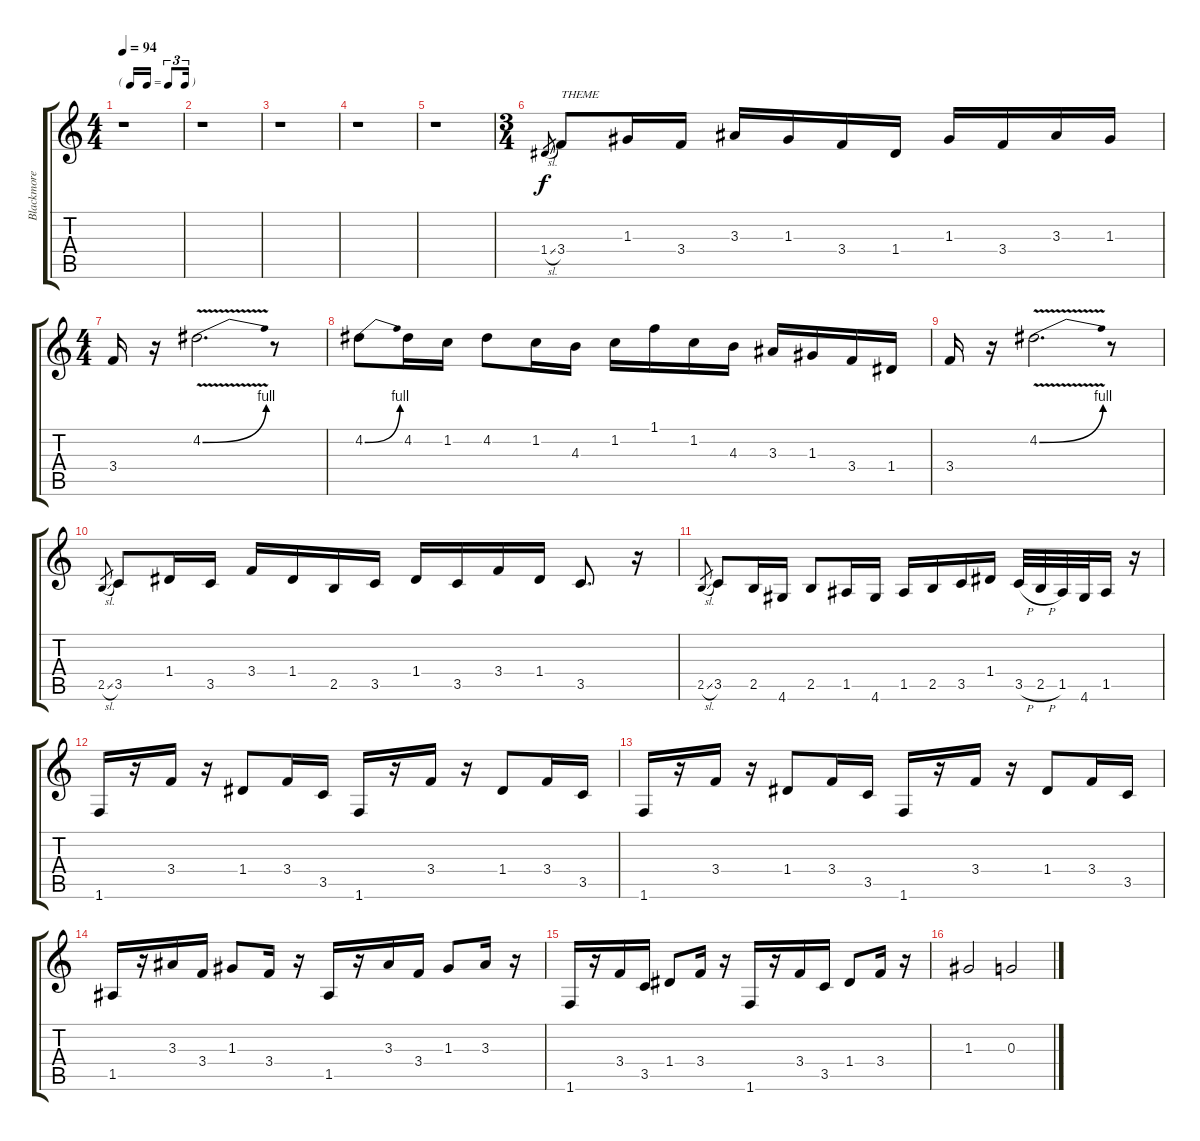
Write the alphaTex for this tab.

\track ("Blackmore Rythm" "Blackmore ") {instrument overdrivenguitar}
\staff {score tabs}
\tuning (E4 B3 G3 D3 A2 E2) {hide}
\ts (4 4)
\tf triplet16th
\tempo 94
\clef g2
\ks c
r.1{dy mf} |
r.1 |
r.1 |
r.1 |
r.1 |
\ts (3 4)
1.4{sl}.8{gr dy f} 3.4.8{txt "THEME"} 1.3.16 3.4.16 3.3.16 1.3.16 3.4.16 1.4.16 1.3.16 3.4.16 3.3.16 1.3.16 |
\ts (4 4)
3.4.16 r.16 4.2{be (bend 0 0 60 4) v}.2{d} r.8 |
4.2{be (bend 0 0 60 4)}.8 4.2.16 1.2.16 4.2.8 1.2.16 4.3.16 1.2.16 1.1.16 1.2.16 4.3.16 3.3.16 1.3.16 3.4.16 1.4.16 |
3.4.16 r.16 4.2{be (bend 0 0 60 4) v}.2{d} r.8 |
2.5{sl}.8{gr} 3.5.8 1.4.16 3.5.16 3.4.16 1.4.16 2.5.16 3.5.16 1.4.16 3.5.16 3.4.16 1.4.16 3.5.8{d} r.16 |
2.5{sl}.8{gr} 3.5.8 2.5.16 4.6.16 2.5.8 1.5.16 4.6.16 1.5.16 2.5.16 3.5.16 1.4.16 3.5{h}.32 2.5{h}.32 1.5.32 4.6.32 1.5.16 r.16 |
1.6.16{volume 9} r.16 3.4.16 r.16 1.4.8 3.4.16 3.5.16 1.6.16 r.16 3.4.16 r.16 1.4.8 3.4.16 3.5.16 |
1.6.16 r.16 3.4.16 r.16 1.4.8 3.4.16 3.5.16 1.6.16 r.16 3.4.16 r.16 1.4.8 3.4.16 3.5.16 |
1.5.16 r.16 3.3.16 3.4.16 1.3.8 3.4.16 r.16 1.5.16 r.16 3.3.16 3.4.16 1.3.8 3.3.16 r.16 |
1.6.16 r.16 3.4.16 3.5.16 1.4.8 3.4.16 r.16 1.6.16 r.16 3.4.16 3.5.16 1.4.8 3.4.16 r.16 |
1.3.2 0.3.2
